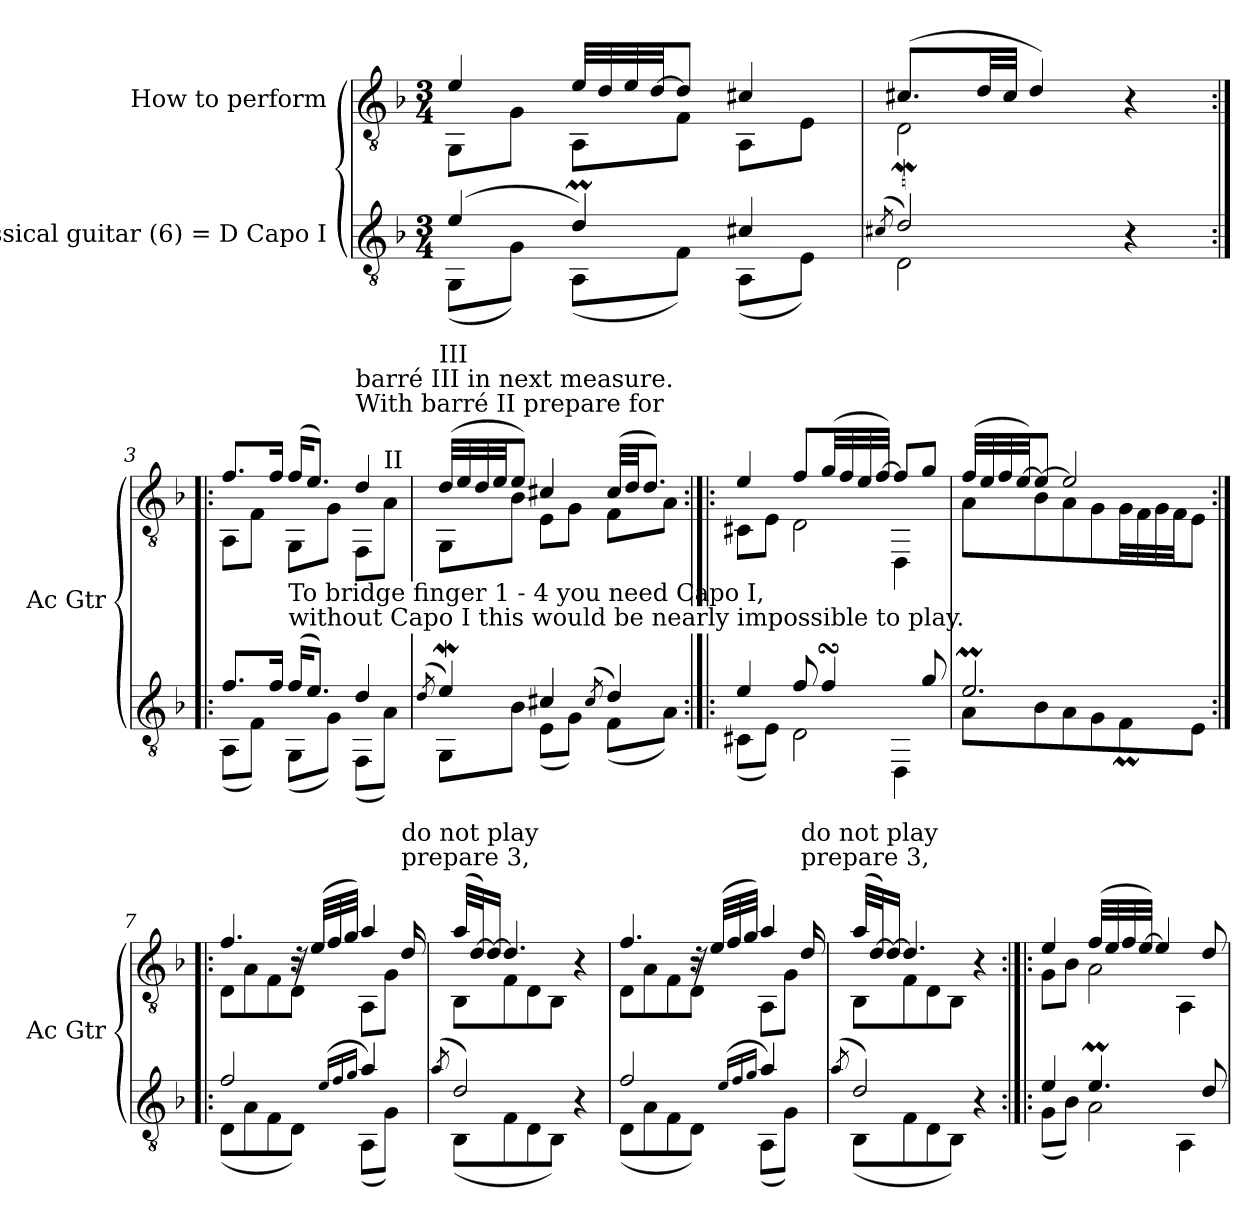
**kern	**kern
*part2	*part1
*staff2	*staff1
*I"Classical guitar (6) = D Capo I	*I"How to perform
*I'Ac Gtr	*
*clefGv2	*clefGv2
*k[b-]	*k[b-]
*M3/4	*M3/4
*MM80	*MM80
=1	=1
*^	*^
(>4e/	(<8GG\L	4e/	8GG\L
.	8G\J)	.	8G\J
4dM/)	(<8AA\L	32e/LLL	8AA\L
.	.	32d/	.
.	.	32e/	.
.	.	[32d/JJ	.
.	8F\J)	8d/J]	8F\J
4c#X/	(<8AA\L	4c#X/	8AA\L
.	8E\J)	.	8E\J
=2	=2	=2	=2
(<8qc#X/	.	.	.
2dW/)	2D\	(<8.c#X/L	2D\
.	.	32d/LL	.
.	.	32c#/JJJ	.
.	.	4d/)	.
4r	4ryy	4r	4ryy
!!LO:LB:g=z	!!
=3:|!|:	=3:|!|:	=3:|!|:	=3:|!|:
8.f/L	(<8AA\L	8.f/L	8AA\L
.	8F\J)	.	8F\J
16f/Jk	.	16f/Jk	.
!	!	!LO:TX:b:t=To bridge finger 1 - 4 you need Capo I,	!
!	!	!LO:TX:b:t=without Capo I this would be nearly impossible to play.	!
(>16f/KL	(<8GG\L	(>16f/KL	8GG\L
8.e/J)	.	8.e/J)	.
.	8G\J)	.	8G\J
!	!	!LO:TX:a:t=With barré  II prepare for	!
!	!	!LO:TX:a:t=barré III in next measure.	!
4d/	(<8FF\L	4d/	8FF\L
!	!	!	!LO:TX:a:t=II
.	8A\J)	.	8A\J
=4	=4	=4	=4
(<8qd/	.	.	.
!	!	!LO:TX:a:t=III	!
4eW/)	8GG\L	(>32d/LLL	8GG\L
.	.	32e/	.
.	.	32d/	.
.	.	32e/JJ	.
.	8B-\J	8e/J)	8B-\J
4c#X/	(<8E\L	4c#X/	8E\L
.	8G\J)	.	8G\J
(<8qc#/	.	.	.
4d/)	(<8F\L	(>32c#/LLL	8F\L
.	.	32d/JJ	.
.	.	8.d/J)	.
.	8A\J)	.	8A\J
!!LO:LB:g=z
=5:|!|:	=5:|!|:	=5:|!|:	=5:|!|:
*	*^	*	*^
4e/	(<8C#X\L	2ryy	4e/	8C#X\L	2ryy
.	8E\J)	.	.	8E\J	.
8f/	2D\	.	8f/L	2D\	.
4fsSSs/	.	.	(<32g/LL	.	.
.	.	.	32f/	.	.
.	.	.	32e/	.	.
.	.	.	[32f/JJJ)	.	.
.	.	4DD\	8f/L]	.	4DD\
8g/	.	.	8g/J	.	.
*	*v	*v	*	*	*
*	*	*	*v	*v
=6	=6	=6	=6
2.em/	8A\L	(<32f/LLL	8A\L
.	.	32e/	.
.	.	32f/	.
.	.	[32e/JJ)	.
.	8B-\	8e/J_	8B-\
.	8A\	2e/]	8A\
.	8G\	.	8G\
.	8FM\	.	32G\LL
.	.	.	32F\
.	.	.	32G\
.	.	.	32F\JJ
.	8E\J	.	8E\J
!!LO:LB:g=z
=7:|!|:	=7:|!|:	=7:|!|:	=7:|!|:
*	*	*	*^
2f/	(<8D\L	4.f/	8D\L	4.ryy
.	8A\	.	8A\	.
.	8F\	.	8F\	.
.	8D\J)	32r	8D\J	8r
.	.	(<32e/LLL	.	.
.	.	32f/	.	.
.	.	32g/JJJ)	.	.
(<16qe/LL	.	.	.	.
16qf/	.	.	.	.
16qg/JJ	.	.	.	.
4a/)	(<8AA\L	4a/	8AA\L	8.ryy
.	8G\J)	.	8G\J	.
!	!	!	!	!LO:TX:a:t=prepare 3,
!	!	!	!	!LO:TX:a:t=do not play
.	.	.	.	16di/
*	*	*v	*v	*v
=8	=8	=8
(<8qa/	.	.
*	*	*^
2d/)	(<8BB-\L	(<32a/LLL	8BB-\L
.	.	[32d/J)	.
.	.	16d/JJ_	.
.	8F\	4.d/]	8F\
.	8D\	.	8D\
.	8BB-\J)	.	8BB-\J
4r	4ryy	4r	4ryy
=9	=9	=9	=9
*	*	*	*^
2f/	(<8D\L	4.f/	8D\L	4.ryy
.	8A\	.	8A\	.
.	8F\	.	8F\	.
.	8D\J)	32r	8D\J	8r
.	.	(<32e/LLL	.	.
.	.	32f/	.	.
.	.	32g/JJJ)	.	.
(<16qe/LL	.	.	.	.
16qf/	.	.	.	.
16qg/JJ	.	.	.	.
4a/)	(<8AA\L	4a/	8AA\L	8.ryy
.	8G\J)	.	8G\J	.
!	!	!	!	!LO:TX:a:t=prepare 3,
!	!	!	!	!LO:TX:a:t=do not play
.	.	.	.	16di/
*	*	*v	*v	*v
=10	=10	=10
(<8qa/	.	.
*	*	*^
2d/)	(<8BB-\L	(<32a/LLL	8BB-\L
.	.	[32d/J)	.
.	.	16d/JJ_	.
.	8F\	4.d/]	8F\
.	8D\	.	8D\
.	8BB-\J)	.	8BB-\J
4r	4ryy	4r	4ryy
!!LO:PB:g=z
=11:|!|:	=11:|!|:	=11:|!|:	=11:|!|:
*	*^	*	*^
4e/	(<8G\L	2ryy	4e/	8G\L	2ryy
.	8B-\J)	.	.	8B-\J	.
4.em/	2A\	.	(>32f/LLL	2A\	.
.	.	.	32e/	.	.
.	.	.	32f/	.	.
.	.	.	[32e/JJJ)	.	.
.	.	.	4e/]	.	.
.	.	4AA\	.	.	4AA\
8d/	.	.	8d/	.	.
*v	*v	*v	*	*	*
*	*v	*v	*v
=	=
*-	*-
